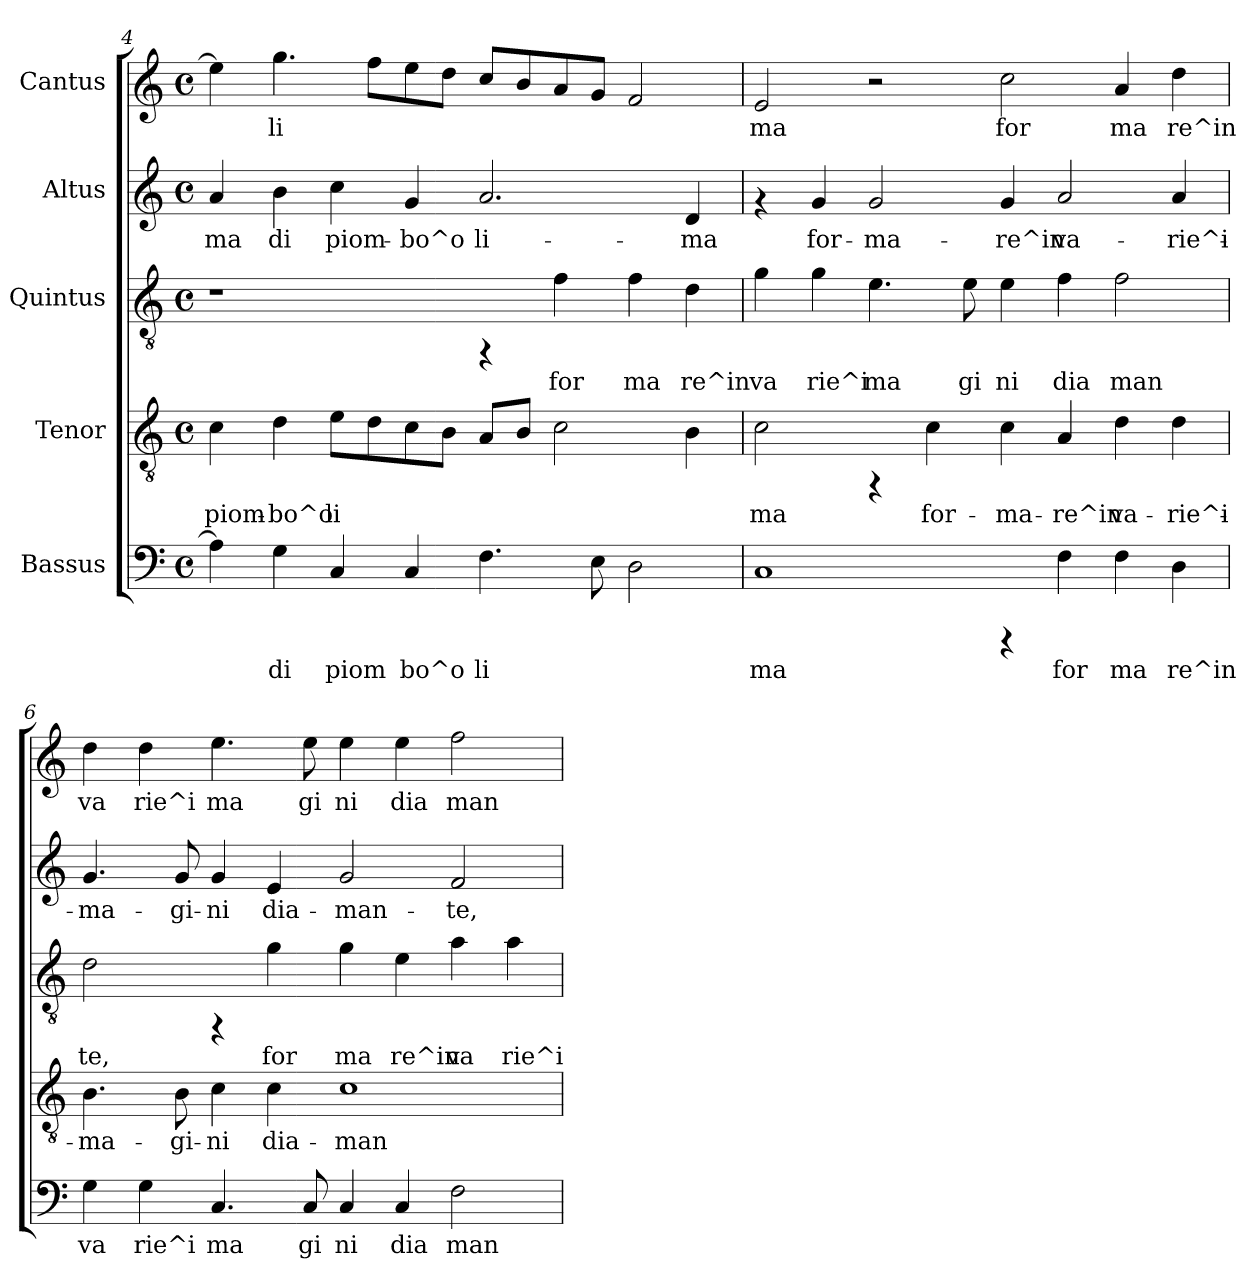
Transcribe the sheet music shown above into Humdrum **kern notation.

**kern	**text	**kern	**text	**kern	**text	**kern	**text	**kern	**text
*part5	*part5	*part4	*part4	*part3	*part3	*part2	*part2	*part1	*part1
*staff5	*staff5	*staff4	*staff4	*staff3	*staff3	*staff2	*staff2	*staff1	*staff1
*I"Bassus	*	*I"Tenor	*	*I"Quintus	*	*I"Altus	*	*I"Cantus	*
!!LO:LB:g=z
*clefF4	*	*clefGv2	*	*clefGv2	*	*clefG2	*	*clefG2	*
*k[]	*	*k[]	*	*k[]	*	*k[]	*	*k[]	*
*C:	*	*C:	*	*C:	*	*C:	*	*C:	*
*M4/4	*	*M4/4	*	*M4/4	*	*M4/4	*	*M4/4	*
*met(c)	*	*met(c)	*	*met(c)	*	*met(c)	*	*met(c)	*
=4	=4	=4	=4	=4	=4	=4	=4	=4	=4
!	!LO:LY:b:cj	!	!LO:LY:b:cj	!	!	!	!LO:LY:b:cj	!	!LO:LY:b:cj
4A\]	.	4c\	piom-	1r	.	4a/	-ma	4ee\]	.
!	!LO:LY:b:cj	!	!LO:LY:b:cj	!	!	!	!LO:LY:b:cj	!	!LO:LY:b:cj
4G\	di	4d\	-bo^o	.	.	4b\	di	4.gg\	li
!	!LO:LY:b:cj	!	!LO:LY:b:cj	!	!	!	!LO:LY:b:cj	!	!
4C/	piom	8e\L	li-	.	.	4cc\	piom-	.	.
!	!	!	!LO:LY:b:cj	!	!	!	!	!	!LO:LY:b:cj
.	.	8d\	--	.	.	.	.	8ff\L	.
!	!LO:LY:b:cj	!	!LO:LY:b:cj	!	!	!	!LO:LY:b:cj	!	!LO:LY:b:cj
4C/	bo^o	8c\	--	.	.	4g/	-bo^o	8ee\	.
!	!	!	!LO:LY:b:cj	!	!	!	!	!	!LO:LY:b:cj
.	.	8B\J	--	.	.	.	.	8dd\J	.
!	!LO:LY:b:cj	!	!LO:LY:b:cj	!	!	!	!LO:LY:b:cj	!	!LO:LY:b:cj
4.F\	li	8A/L	--	4rFF	.	2.a/	li-	8cc/L	.
!	!	!	!LO:LY:b:cj	!	!	!	!	!	!LO:LY:b:cj
.	.	8B/J	--	.	.	.	.	8b/	.
!	!	!	!LO:LY:b:cj	!	!LO:LY:b:cj	!	!	!	!LO:LY:b:cj
.	.	2c\	--	4f\	for	.	.	8a/	.
!	!LO:LY:b:cj	!	!	!	!	!	!	!	!LO:LY:b:cj
8E\	.	.	.	.	.	.	.	8g/J	.
!	!LO:LY:b:cj	!	!	!	!LO:LY:b:cj	!	!	!	!LO:LY:b:cj
2D\	.	.	.	4f\	ma	.	.	2f/	.
!	!	!	!LO:LY:b:cj	!	!LO:LY:b:cj	!	!LO:LY:b:cj	!	!
.	.	4B\	--	4d\	re^in	4d/	-ma	.	.
=5	=5	=5	=5	=5	=5	=5	=5	=5	=5
!	!LO:LY:b:cj	!	!LO:LY:b:cj	!	!LO:LY:b:cj	!	!	!	!LO:LY:b:cj
1C	ma	2c\	-ma	4g\	va	4rf	.	2e/	ma
!	!	!	!	!	!LO:LY:b:cj	!	!LO:LY:b:cj	!	!
.	.	.	.	4g\	rie^i	4g/	for-	.	.
!	!	!	!	!	!LO:LY:b:cj	!	!LO:LY:b:cj	!	!
.	.	4rFF	.	4.e\	ma	2g/	-ma-	2r	.
!	!	!	!LO:LY:b:cj	!	!	!	!	!	!
.	.	4c\	for-	.	.	.	.	.	.
!	!	!	!	!	!LO:LY:b:cj	!	!	!	!
.	.	.	.	8e\	gi	.	.	.	.
!	!	!	!LO:LY:b:cj	!	!LO:LY:b:cj	!	!LO:LY:b:cj	!	!LO:LY:b:cj
4rCCC	.	4c\	-ma-	4e\	ni	4g/	-re^in	2cc\	for
!	!LO:LY:b:cj	!	!LO:LY:b:cj	!	!LO:LY:b:cj	!	!LO:LY:b:cj	!	!
4F\	for	4A/	-re^in	4f\	dia	2a/	va-	.	.
!	!LO:LY:b:cj	!	!LO:LY:b:cj	!	!LO:LY:b:cj	!	!	!	!LO:LY:b:cj
4F\	ma	4d\	va-	2f\	man	.	.	4a/	ma
!	!LO:LY:b:cj	!	!LO:LY:b:cj	!	!	!	!LO:LY:b:cj	!	!LO:LY:b:cj
4D\	re^in	4d\	-rie^i-	.	.	4a/	-rie^i-	4dd\	re^in
=6	=6	=6	=6	=6	=6	=6	=6	=6	=6
!	!LO:LY:b:cj	!	!LO:LY:b:cj	!	!LO:LY:b:cj	!	!LO:LY:b:cj	!	!LO:LY:b:cj
4G\	va	4.B\	-ma-	2d\	te,	4.g/	-ma-	4dd\	va
!	!LO:LY:b:cj	!	!	!	!	!	!	!	!LO:LY:b:cj
4G\	rie^i	.	.	.	.	.	.	4dd\	rie^i
!	!	!	!LO:LY:b:cj	!	!	!	!LO:LY:b:cj	!	!
.	.	8B\	-gi-	.	.	8g/	-gi-	.	.
!	!LO:LY:b:cj	!	!LO:LY:b:cj	!	!	!	!LO:LY:b:cj	!	!LO:LY:b:cj
4.C/	ma	4c\	-ni	4rFF	.	4g/	-ni	4.ee\	ma
!	!	!	!LO:LY:b:cj	!	!LO:LY:b:cj	!	!LO:LY:b:cj	!	!
.	.	4c\	dia-	4g\	for	4e/	dia-	.	.
!	!LO:LY:b:cj	!	!	!	!	!	!	!	!LO:LY:b:cj
8C/	gi	.	.	.	.	.	.	8ee\	gi
!	!LO:LY:b:cj	!	!LO:LY:b:cj	!	!LO:LY:b:cj	!	!LO:LY:b:cj	!	!LO:LY:b:cj
4C/	ni	1c	-man-	4g\	ma	2g/	-man-	4ee\	ni
!	!LO:LY:b:cj	!	!	!	!LO:LY:b:cj	!	!	!	!LO:LY:b:cj
4C/	dia	.	.	4e\	re^in	.	.	4ee\	dia
!	!LO:LY:b:cj	!	!	!	!LO:LY:b:cj	!	!LO:LY:b:cj	!	!LO:LY:b:cj
2F\	man	.	.	4a\	va	2f/	-te,	2ff\	man
!	!	!	!	!	!LO:LY:b:cj	!	!	!	!
.	.	.	.	4a\	rie^i	.	.	.	.
=	=	=	=	=	=	=	=	=	=
*-	*-	*-	*-	*-	*-	*-	*-	*-	*-
